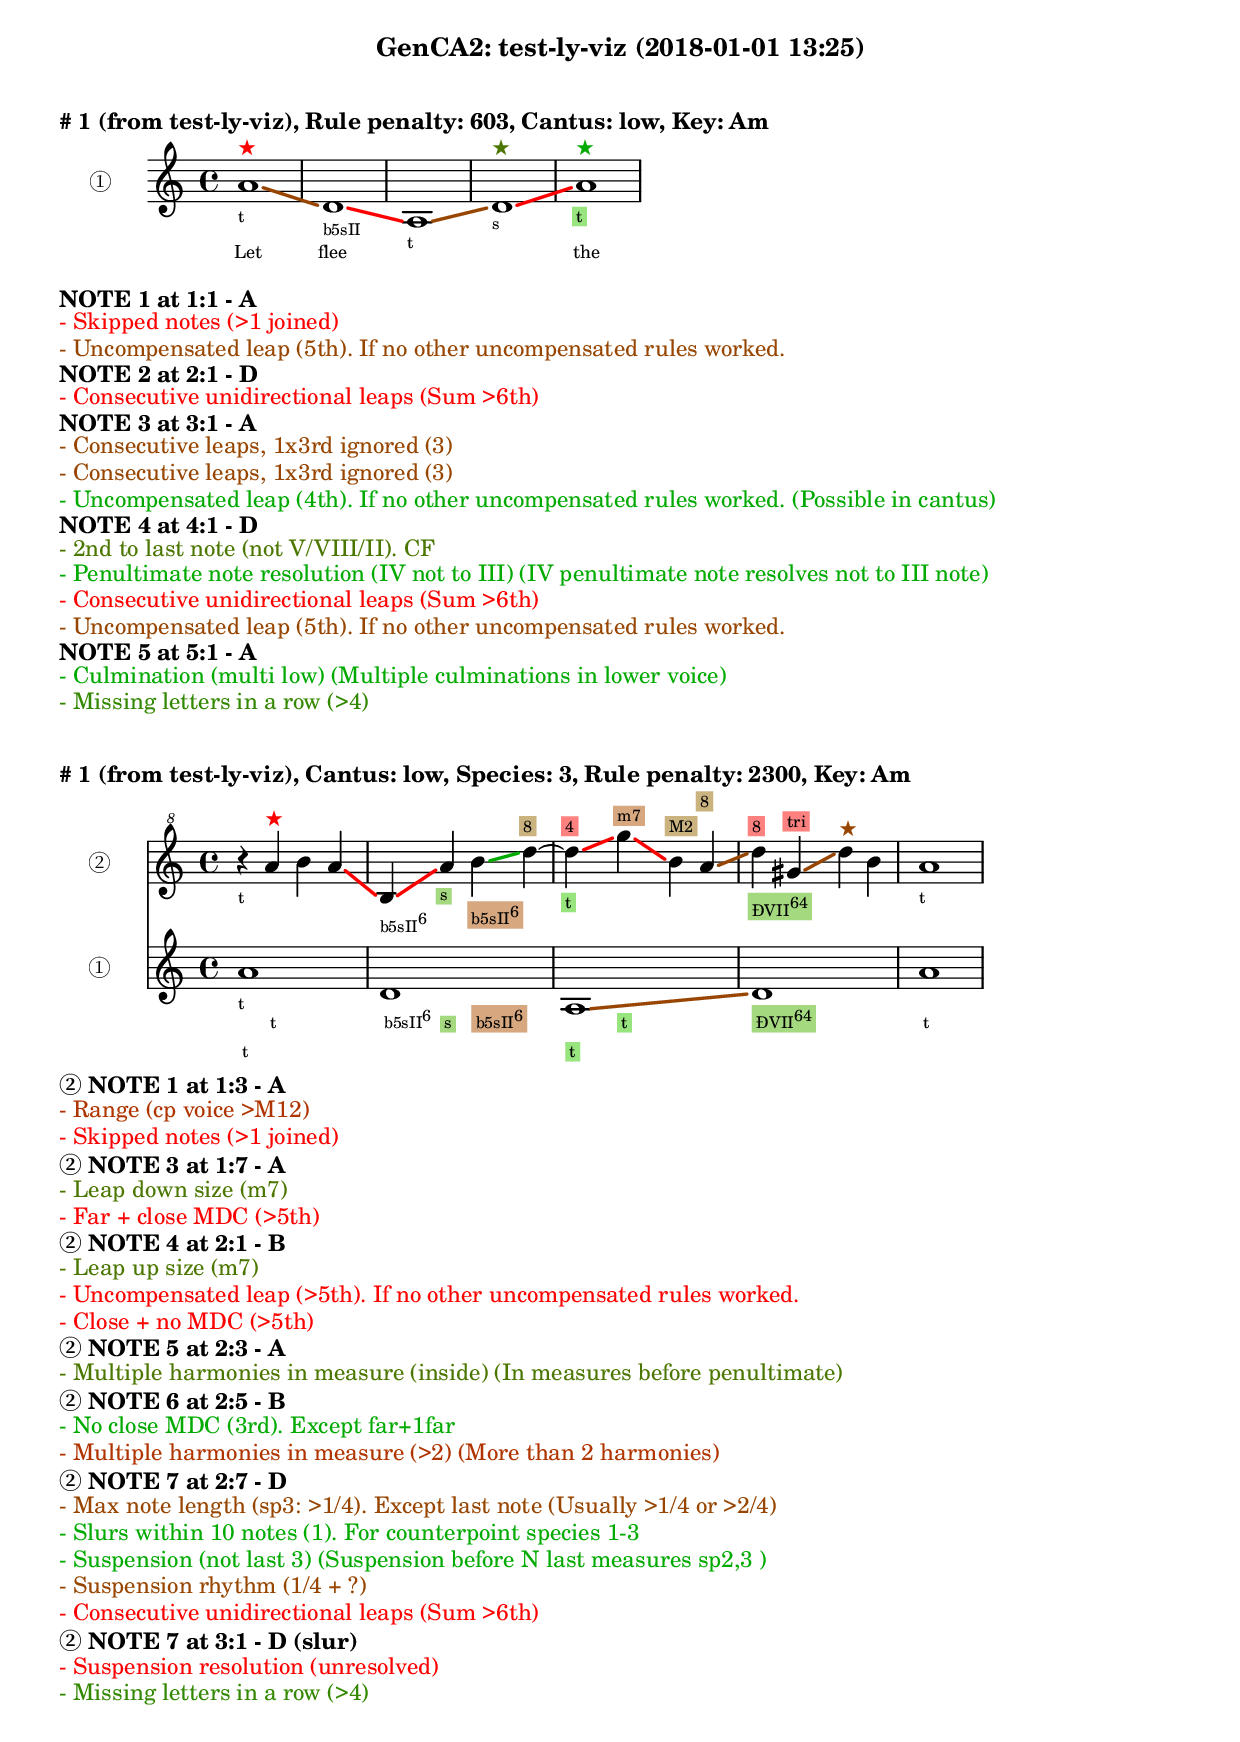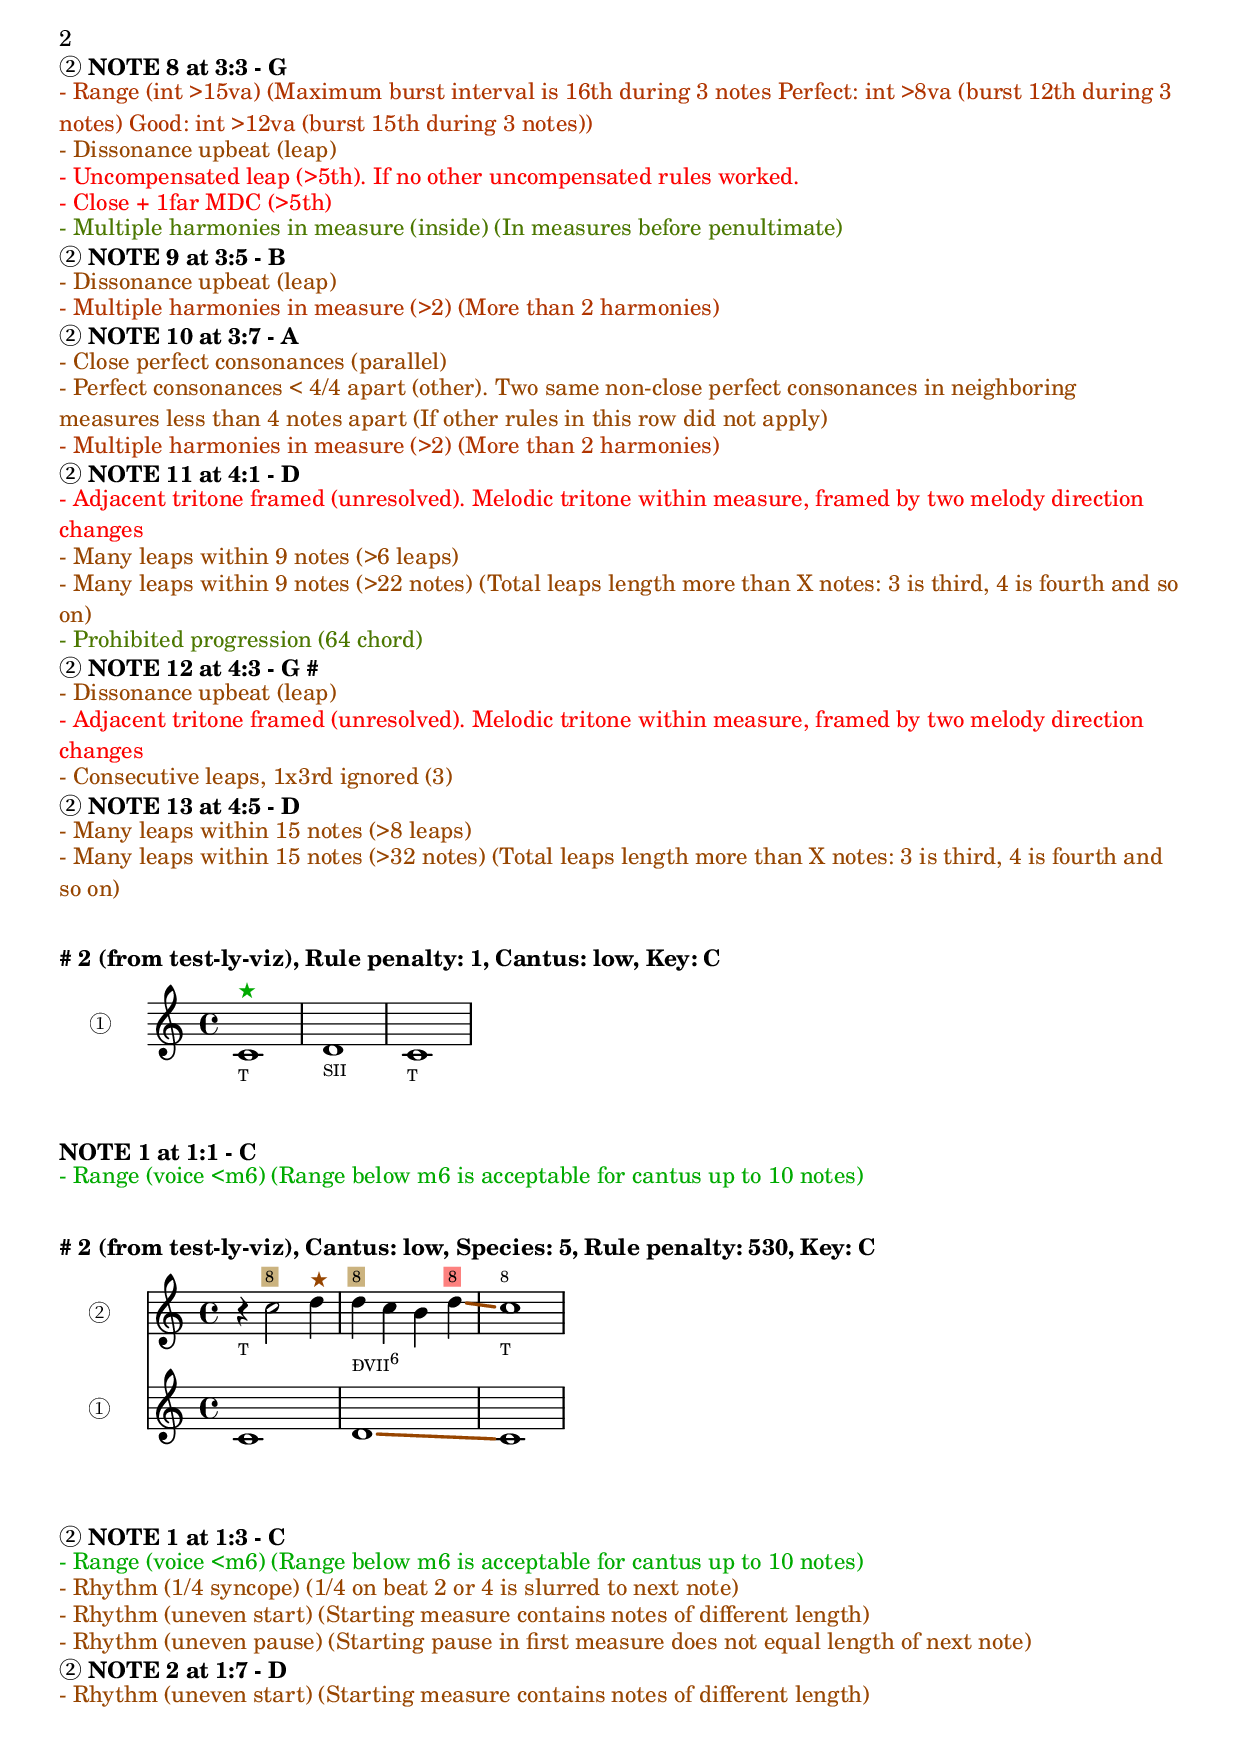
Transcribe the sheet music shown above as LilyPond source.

\version "2.18.2"
\language "english"
\paper { #(include-special-characters) }
circle =
\once \override NoteHead.stencil = #(lambda (grob)
    (let* ((note (ly:note-head::print grob))
           (combo-stencil (ly:stencil-add
               note
               (circle-stencil note 0.1 0.4))))
          (ly:make-stencil (ly:stencil-expr combo-stencil)
            (ly:stencil-extent note X)
            (ly:stencil-extent note Y))))
speakOn = {
  \override Stem.stencil =
    #(lambda (grob)
       (let* ((x-parent (ly:grob-parent grob X))
              (is-rest? (ly:grob? (ly:grob-object x-parent 'rest))))
         (if is-rest?
             empty-stencil
             (ly:stencil-combine-at-edge
              (ly:stem::print grob)
              Y
              (- (ly:grob-property grob 'direction))
              (grob-interpret-markup grob
                                     (markup #:center-align #:fontsize -4
                                             #:musicglyph "noteheads.s2cross"))
              -2.3))))
}

speakOff = {
  \revert Stem.stencil
  \revert Flag.stencil
}

#(define-markup-command (on-color layout props color arg) (color? markup?)
   (let* ((stencil (interpret-markup layout props arg))
          (X-ext (ly:stencil-extent stencil X))
          (Y-ext (ly:stencil-extent stencil Y)))
     (ly:stencil-add (ly:make-stencil
                      (list 'color color
                        (ly:stencil-expr (ly:round-filled-box X-ext Y-ext 0))
                        X-ext Y-ext)) stencil)))

\header {
  subtitle = "GenCA2: test-ly-viz (2018-01-01 13:25)"
}

\markup \wordwrap \bold {
      \vspace #2
"#"1 (from test-ly-viz), Rule penalty: 603, Cantus: low, Key: Am
}
<<
\new Staff {
  \set Staff.instrumentName = \markup { \char ##x2460 }
  \clef "treble" \key a \minor  \accidentalStyle modern-cautionary
  \time 4/4
  % \set Score.barNumberVisibility = #(every-nth-bar-number-visible 4)
  % \override Score.BarNumber.break-visibility = ##(#f #t #t)
  \new Voice = "one" \with {
    \remove "Note_heads_engraver"
    \consists "Completion_heads_engraver"
    \remove "Rest_engraver"
    \consists "Completion_rest_engraver"
    \override Glissando.minimum-length = #5
    \override Glissando.springs-and-rods = #ly:spanner::set-spacing-rods
    \override Glissando.thickness = #'3
  }
  {  \override Glissando.color=#(rgb-color 0.592 0.269 0.000)  \speakOff \revert NoteHead.style a'1
_\markup{ \teeny \on-color #(rgb-color 1 1 1) \pad-markup #0.4 \concat { t }  }
^\markup{ \tiny \with-color #(rgb-color 0.988 0.005 0.000) \char ##x2605  }
 \glissando  \override Glissando.color=#(rgb-color 0.988 0.005 0.000)  \speakOff \revert NoteHead.style d'1
_\markup{ \teeny \on-color #(rgb-color 1 1 1) \pad-markup #0.4 \concat { b5sII }  }
 \glissando  \override Glissando.color=#(rgb-color 0.592 0.269 0.000)  \speakOff \revert NoteHead.style a1
_\markup{ \teeny \on-color #(rgb-color 1 1 1) \pad-markup #0.4 \concat { t }  }
 \glissando  \override Glissando.color=#(rgb-color 0.988 0.005 0.000)  \speakOff \revert NoteHead.style d'1
_\markup{ \teeny \on-color #(rgb-color 1 1 1) \pad-markup #0.4 \concat { s }  }
^\markup{ \tiny \with-color #(rgb-color 0.294 0.468 0.000) \char ##x2605  }
 \glissando  \speakOff \revert NoteHead.style a'1
_\markup{ \teeny \on-color #(rgb-color 0.598 0.900 0.500) \pad-markup #0.4 \concat { t }  }
^\markup{ \tiny \with-color #(rgb-color 0.000 0.667 0.000) \char ##x2605  }

  }
  \addlyrics {
    \teeny Let flee \repeat unfold 2 { \skip 1 } the hills a -- dorn, __
  }    
}
>>
\markup \wordwrap \bold {
  NOTE 1 at 1:1 - A
}
\markup \wordwrap \with-color #(rgb-color 0.988 0.005 0.000) {
  - Skipped notes (>1 joined)

}
\markup \wordwrap \with-color #(rgb-color 0.592 0.269 0.000) {
  - Uncompensated leap (5th). If no other uncompensated rules worked.

}
\markup \wordwrap \bold {
  NOTE 2 at 2:1 - D
}
\markup \wordwrap \with-color #(rgb-color 0.988 0.005 0.000) {
  - Consecutive unidirectional leaps (Sum >6th)

}
\markup \wordwrap \bold {
  NOTE 3 at 3:1 - A
}
\markup \wordwrap \with-color #(rgb-color 0.592 0.269 0.000) {
  - Consecutive leaps, 1x3rd ignored (3)

}
\markup \wordwrap \with-color #(rgb-color 0.592 0.269 0.000) {
  - Consecutive leaps, 1x3rd ignored (3)

}
\markup \wordwrap \with-color #(rgb-color 0.000 0.667 0.000) {
  - Uncompensated leap (4th). If no other uncompensated rules worked. (Possible in cantus)

}
\markup \wordwrap \bold {
  NOTE 4 at 4:1 - D
}
\markup \wordwrap \with-color #(rgb-color 0.294 0.468 0.000) {
  - 2nd to last note (not V/VIII/II). CF

}
\markup \wordwrap \with-color #(rgb-color 0.000 0.667 0.000) {
  - Penultimate note resolution (IV not to III) (IV penultimate note resolves not to III note)

}
\markup \wordwrap \with-color #(rgb-color 0.988 0.005 0.000) {
  - Consecutive unidirectional leaps (Sum >6th)

}
\markup \wordwrap \with-color #(rgb-color 0.592 0.269 0.000) {
  - Uncompensated leap (5th). If no other uncompensated rules worked.

}
\markup \wordwrap \bold {
  NOTE 5 at 5:1 - A
}
\markup \wordwrap \with-color #(rgb-color 0.000 0.667 0.000) {
  - Culmination (multi low) (Multiple culminations in lower voice)

}
\markup \wordwrap \with-color #(rgb-color 0.196 0.533 0.000) {
  - Missing letters in a row (>4)

}
\markup \wordwrap \bold {
      \vspace #2
"#"1 (from test-ly-viz), Cantus: low, Species: 3, Rule penalty: 2300, Key: Am
}
<<
\new Staff {
  \set Staff.instrumentName = \markup { \char ##x2461 }
  \clef "treble^8" \key a \minor  \accidentalStyle modern-cautionary
  \time 4/4
  % \set Score.barNumberVisibility = #(every-nth-bar-number-visible 4)
  % \override Score.BarNumber.break-visibility = ##(#f #t #t)
  \new Voice \with {
    \remove "Note_heads_engraver"
    \consists "Completion_heads_engraver"
    \remove "Rest_engraver"
    \consists "Completion_rest_engraver"
  }

  { 
        \override Glissando.minimum-length = #5
    \override Glissando.springs-and-rods = #ly:spanner::set-spacing-rods
    \override Glissando.thickness = #'3
r4
_\markup{ \teeny \on-color #(rgb-color 1 1 1) \pad-markup #0.4 \concat { t }  }
 \speakOff \revert NoteHead.style a''4
^\markup{ \tiny \with-color #(rgb-color 0.988 0.005 0.000) \char ##x2605  }
 \speakOff \revert NoteHead.style b''4
 \override Glissando.color=#(rgb-color 0.988 0.005 0.000)  \speakOff \revert NoteHead.style a''4
 \glissando  \override Glissando.color=#(rgb-color 0.988 0.005 0.000)  \speakOff \revert NoteHead.style b'4
_\markup{ \teeny \on-color #(rgb-color 1 1 1) \pad-markup #0.4 \concat { b5sII \raise #0.7 6 }  }
 \glissando  \speakOff \revert NoteHead.style a''4
_\markup{ \teeny \on-color #(rgb-color 0.647 0.850 0.500) \pad-markup #0.4 \concat { s }  }
 \override Glissando.color=#(rgb-color 0.000 0.667 0.000)  \speakOff \revert NoteHead.style b''4
_\markup{ \teeny \on-color #(rgb-color 0.845 0.653 0.500) \pad-markup #0.4 \concat { b5sII \raise #0.7 6 }  }
 \glissando  \override Glissando.color=#(rgb-color 0.988 0.005 0.000)  \speakOff \revert NoteHead.style d'''4~
^\markup{ \teeny  \on-color #(rgb-color 0.796 0.702 0.500)  \pad-markup #0.4 8 }
 \override Glissando.color=#(rgb-color 0.988 0.005 0.000)  \speakOff \revert NoteHead.style d'''4
_\markup{ \teeny \on-color #(rgb-color 0.598 0.900 0.500) \pad-markup #0.4 \concat { t }  }
^\markup{ \teeny  \on-color #(rgb-color 0.994 0.504 0.500)  \pad-markup #0.4 4 }
 \glissando  \override Glissando.color=#(rgb-color 0.988 0.005 0.000)  \speakOff \revert NoteHead.style g'''4
^\markup{ \teeny  \on-color #(rgb-color 0.845 0.653 0.500)  \pad-markup #0.4 m7 }
 \glissando  \speakOff \revert NoteHead.style b''4
^\markup{ \teeny  \on-color #(rgb-color 0.796 0.702 0.500)  \pad-markup #0.4 M2 }
 \override Glissando.color=#(rgb-color 0.592 0.269 0.000)  \speakOff \revert NoteHead.style a''4
^\markup{ \teeny  \on-color #(rgb-color 0.796 0.702 0.500)  \pad-markup #0.4 8 }
 \glissando  \speakOff \revert NoteHead.style d'''4
_\markup{ \teeny \on-color #(rgb-color 0.647 0.850 0.500) \pad-markup #0.4 \concat { \char ##x00D0 VII \raise #0.7 64 }  }
^\markup{ \teeny  \on-color #(rgb-color 0.994 0.504 0.500)  \pad-markup #0.4 8 }
 \override Glissando.color=#(rgb-color 0.592 0.269 0.000)  \speakOff \revert NoteHead.style gs''4
^\markup{ \teeny  \on-color #(rgb-color 0.994 0.504 0.500)  \pad-markup #0.4 tri }
 \glissando  \speakOff \revert NoteHead.style d'''4
^\markup{ \tiny \with-color #(rgb-color 0.592 0.269 0.000) \char ##x2605  }
 \speakOff \revert NoteHead.style b''4
 \speakOff \revert NoteHead.style a''1
_\markup{ \teeny \on-color #(rgb-color 1 1 1) \pad-markup #0.4 \concat { t }  }

  }
  \addlyrics {
    \override LyricText.self-alignment-X = #LEFT
    \markup{ \teeny \on-color #(rgb-color 1 1 1) \pad-markup #0.4 \concat { t }  }
    \repeat unfold 2 { \skip 1 }
    \markup{ \teeny \on-color #(rgb-color 1 1 1) \pad-markup #0.4 \concat { b5sII \raise #0.7 6 }  }
    \markup{ \teeny \on-color #(rgb-color 0.647 0.850 0.500) \pad-markup #0.4 \concat { s }  }
    \markup{ \teeny \on-color #(rgb-color 0.845 0.653 0.500) \pad-markup #0.4 \concat { b5sII \raise #0.7 6 }  }
    \repeat unfold 1 { \skip 1 }
    \markup{ \teeny \on-color #(rgb-color 0.598 0.900 0.500) \pad-markup #0.4 \concat { t }  }
    \repeat unfold 2 { \skip 1 }
    \markup{ \teeny \on-color #(rgb-color 0.647 0.850 0.500) \pad-markup #0.4 \concat { \char ##x00D0 VII \raise #0.7 64 }  }
    \repeat unfold 3 { \skip 1 }
    \markup{ \teeny \on-color #(rgb-color 1 1 1) \pad-markup #0.4 \concat { t }  }
  }    
}
\new Staff {
  \set Staff.instrumentName = \markup { \char ##x2460 }
  \clef "treble" \key a \minor  \accidentalStyle modern-cautionary
  \time 4/4
  % \set Score.barNumberVisibility = #(every-nth-bar-number-visible 4)
  % \override Score.BarNumber.break-visibility = ##(#f #t #t)
  \new Voice \with {
    \remove "Note_heads_engraver"
    \consists "Completion_heads_engraver"
    \remove "Rest_engraver"
    \consists "Completion_rest_engraver"
  }

  {  
        \override Glissando.minimum-length = #5
    \override Glissando.springs-and-rods = #ly:spanner::set-spacing-rods
    \override Glissando.thickness = #'3
\speakOff \revert NoteHead.style a'1
_\markup{ \teeny \on-color #(rgb-color 1 1 1) \pad-markup #0.4 \concat { t }  }
\speakOff \revert NoteHead.style d'1
 \override Glissando.color=#(rgb-color 0.592 0.269 0.000)  \speakOff \revert NoteHead.style a1
 \glissando  \speakOff \revert NoteHead.style d'1
 \speakOff \revert NoteHead.style a'1

  }
  \addlyrics {
    \override LyricText.self-alignment-X = #LEFT
    \markup{ \teeny \on-color #(rgb-color 1 1 1) \pad-markup #0.4 \concat { t }  }
    \repeat unfold 1 { \skip 1 }
    \markup{ \teeny \on-color #(rgb-color 0.598 0.900 0.500) \pad-markup #0.4 \concat { t }  }
    \repeat unfold 1 { \skip 1 }
  }    
}
>>
\markup \wordwrap \bold {
  \char ##x2461 NOTE 1 at 1:3 - A
}
\markup \wordwrap \with-color #(rgb-color 0.690 0.204 0.000) {
  - Range (cp voice >M12)

}
\markup \wordwrap \with-color #(rgb-color 0.988 0.005 0.000) {
  - Skipped notes (>1 joined)

}
\markup \wordwrap \bold {
  \char ##x2461 NOTE 3 at 1:7 - A
}
\markup \wordwrap \with-color #(rgb-color 0.294 0.468 0.000) {
  - Leap down size (m7)

}
\markup \wordwrap \with-color #(rgb-color 0.988 0.005 0.000) {
  - Far + close MDC (>5th)

}
\markup \wordwrap \bold {
  \char ##x2461 NOTE 4 at 2:1 - B
}
\markup \wordwrap \with-color #(rgb-color 0.294 0.468 0.000) {
  - Leap up size (m7)

}
\markup \wordwrap \with-color #(rgb-color 0.988 0.005 0.000) {
  - Uncompensated leap (>5th). If no other uncompensated rules worked.

}
\markup \wordwrap \with-color #(rgb-color 0.988 0.005 0.000) {
  - Close + no MDC (>5th)

}
\markup \wordwrap \bold {
  \char ##x2461 NOTE 5 at 2:3 - A
}
\markup \wordwrap \with-color #(rgb-color 0.294 0.468 0.000) {
  - Multiple harmonies in measure (inside) (In measures before penultimate)

}
\markup \wordwrap \bold {
  \char ##x2461 NOTE 6 at 2:5 - B
}
\markup \wordwrap \with-color #(rgb-color 0.000 0.667 0.000) {
  - No close MDC (3rd). Except far+1far

}
\markup \wordwrap \with-color #(rgb-color 0.690 0.204 0.000) {
  - Multiple harmonies in measure (>2) (More than 2 harmonies)

}
\markup \wordwrap \bold {
  \char ##x2461 NOTE 7 at 2:7 - D
}
\markup \wordwrap \with-color #(rgb-color 0.592 0.269 0.000) {
  - Max note length (sp3: >1/4). Except last note (Usually >1/4 or >2/4)

}
\markup \wordwrap \with-color #(rgb-color 0.000 0.667 0.000) {
  - Slurs within 10 notes (1). For counterpoint species 1-3

}
\markup \wordwrap \with-color #(rgb-color 0.000 0.667 0.000) {
  - Suspension (not last 3) (Suspension before N last measures {sp2,3})

}
\markup \wordwrap \with-color #(rgb-color 0.592 0.269 0.000) {
  - Suspension rhythm (1/4 + ?)

}
\markup \wordwrap \with-color #(rgb-color 0.988 0.005 0.000) {
  - Consecutive unidirectional leaps (Sum >6th)

}
\markup \wordwrap \bold {
  \char ##x2461 NOTE 7 at 3:1 - D (slur)
}
\markup \wordwrap \with-color #(rgb-color 0.988 0.005 0.000) {
  - Suspension resolution (unresolved)

}
\markup \wordwrap \with-color #(rgb-color 0.196 0.533 0.000) {
  - Missing letters in a row (>4)

}
\markup \wordwrap \bold {
  \char ##x2461 NOTE 8 at 3:3 - G
}
\markup \wordwrap \with-color #(rgb-color 0.690 0.204 0.000) {
  - Range (int >15va) (Maximum burst interval is 16th during 3 notes  Perfect: int >8va (burst 12th during 3 notes) Good: int >12va (burst 15th during 3 notes))

}
\markup \wordwrap \with-color #(rgb-color 0.592 0.269 0.000) {
  - Dissonance upbeat (leap)

}
\markup \wordwrap \with-color #(rgb-color 0.988 0.005 0.000) {
  - Uncompensated leap (>5th). If no other uncompensated rules worked.

}
\markup \wordwrap \with-color #(rgb-color 0.988 0.005 0.000) {
  - Close + 1far MDC (>5th)

}
\markup \wordwrap \with-color #(rgb-color 0.294 0.468 0.000) {
  - Multiple harmonies in measure (inside) (In measures before penultimate)

}
\markup \wordwrap \bold {
  \char ##x2461 NOTE 9 at 3:5 - B
}
\markup \wordwrap \with-color #(rgb-color 0.592 0.269 0.000) {
  - Dissonance upbeat (leap)

}
\markup \wordwrap \with-color #(rgb-color 0.690 0.204 0.000) {
  - Multiple harmonies in measure (>2) (More than 2 harmonies)

}
\markup \wordwrap \bold {
  \char ##x2461 NOTE 10 at 3:7 - A
}
\markup \wordwrap \with-color #(rgb-color 0.592 0.269 0.000) {
  - Close perfect consonances (parallel)

}
\markup \wordwrap \with-color #(rgb-color 0.592 0.269 0.000) {
  - Perfect consonances < 4/4 apart (other). Two same non-close perfect consonances in neighboring measures less than 4 notes apart (If other rules in this row did not apply)

}
\markup \wordwrap \with-color #(rgb-color 0.690 0.204 0.000) {
  - Multiple harmonies in measure (>2) (More than 2 harmonies)

}
\markup \wordwrap \bold {
  \char ##x2461 NOTE 11 at 4:1 - D
}
\markup \wordwrap \with-color #(rgb-color 0.988 0.005 0.000) {
  - Adjacent tritone framed (unresolved). Melodic tritone within measure, framed by two melody direction changes

}
\markup \wordwrap \with-color #(rgb-color 0.592 0.269 0.000) {
  - Many leaps within 9 notes (>6 leaps)

}
\markup \wordwrap \with-color #(rgb-color 0.592 0.269 0.000) {
  - Many leaps within 9 notes (>22 notes) (Total leaps length more than X notes:  3 is third, 4 is fourth and so on)

}
\markup \wordwrap \with-color #(rgb-color 0.294 0.468 0.000) {
  - Prohibited progression (64 chord)

}
\markup \wordwrap \bold {
  \char ##x2461 NOTE 12 at 4:3 - G"#"
}
\markup \wordwrap \with-color #(rgb-color 0.592 0.269 0.000) {
  - Dissonance upbeat (leap)

}
\markup \wordwrap \with-color #(rgb-color 0.988 0.005 0.000) {
  - Adjacent tritone framed (unresolved). Melodic tritone within measure, framed by two melody direction changes

}
\markup \wordwrap \with-color #(rgb-color 0.592 0.269 0.000) {
  - Consecutive leaps, 1x3rd ignored (3)

}
\markup \wordwrap \bold {
  \char ##x2461 NOTE 13 at 4:5 - D
}
\markup \wordwrap \with-color #(rgb-color 0.592 0.269 0.000) {
  - Many leaps within 15 notes (>8 leaps)

}
\markup \wordwrap \with-color #(rgb-color 0.592 0.269 0.000) {
  - Many leaps within 15 notes (>32 notes) (Total leaps length more than X notes:  3 is third, 4 is fourth and so on)

}
\markup \wordwrap \bold {
      \vspace #2
"#"2 (from test-ly-viz), Rule penalty: 1, Cantus: low, Key: C
}
<<
\new Staff {
  \set Staff.instrumentName = \markup { \char ##x2460 }
  \clef "treble" \key c \major  \accidentalStyle modern-cautionary
  \time 4/4
  % \set Score.barNumberVisibility = #(every-nth-bar-number-visible 4)
  % \override Score.BarNumber.break-visibility = ##(#f #t #t)
  \new Voice \with {
    \remove "Note_heads_engraver"
    \consists "Completion_heads_engraver"
    \remove "Rest_engraver"
    \consists "Completion_rest_engraver"
    \override Glissando.minimum-length = #5
    \override Glissando.springs-and-rods = #ly:spanner::set-spacing-rods
    \override Glissando.thickness = #'3
  }

  {  \speakOff \revert NoteHead.style c'1
_\markup{ \teeny \on-color #(rgb-color 1 1 1) \pad-markup #0.4 \concat { T }  }
^\markup{ \tiny \with-color #(rgb-color 0.000 0.667 0.000) \char ##x2605  }
 \speakOff \revert NoteHead.style d'1
_\markup{ \teeny \on-color #(rgb-color 1 1 1) \pad-markup #0.4 \concat { SII }  }
 \speakOff \revert NoteHead.style c'1
_\markup{ \teeny \on-color #(rgb-color 1 1 1) \pad-markup #0.4 \concat { T }  }

  }
}
>>
\markup \wordwrap \bold {
  NOTE 1 at 1:1 - C
}
\markup \wordwrap \with-color #(rgb-color 0.000 0.667 0.000) {
  - Range (voice <m6) (Range below m6 is acceptable for cantus up to 10 notes)

}
\markup \wordwrap \bold {
      \vspace #2
"#"2 (from test-ly-viz), Cantus: low, Species: 5, Rule penalty: 530, Key: C
}
<<
\new Staff {
  \set Staff.instrumentName = \markup { \char ##x2461 }
  \clef "treble" \key c \major  \accidentalStyle modern-cautionary
  \time 4/4
  % \set Score.barNumberVisibility = #(every-nth-bar-number-visible 4)
  % \override Score.BarNumber.break-visibility = ##(#f #t #t)
  \new Voice \with {
    \remove "Note_heads_engraver"
    \consists "Completion_heads_engraver"
    \remove "Rest_engraver"
    \consists "Completion_rest_engraver"
    \override Glissando.minimum-length = #5
    \override Glissando.springs-and-rods = #ly:spanner::set-spacing-rods
    \override Glissando.thickness = #'3
  }

  { r4
_\markup{ \teeny \on-color #(rgb-color 1 1 1) \pad-markup #0.4 \concat { T }  }
 \speakOff \revert NoteHead.style c''2
^\markup{ \teeny  \on-color #(rgb-color 0.796 0.702 0.500)  \pad-markup #0.4 8 }
 \speakOff \revert NoteHead.style d''4
^\markup{ \tiny \with-color #(rgb-color 0.592 0.269 0.000) \char ##x2605  }
 \speakOff \revert NoteHead.style d''4
_\markup{ \teeny \on-color #(rgb-color 1 1 1) \pad-markup #0.4 \concat { \char ##x00D0 VII \raise #0.7 6 }  }
^\markup{ \teeny  \on-color #(rgb-color 0.796 0.702 0.500)  \pad-markup #0.4 8 }
 \speakOff \revert NoteHead.style c''4
 \speakOff \revert NoteHead.style b'4
 \override Glissando.color=#(rgb-color 0.592 0.269 0.000)  \speakOff \revert NoteHead.style d''4
^\markup{ \teeny  \on-color #(rgb-color 0.994 0.504 0.500)  \pad-markup #0.4 8 }
 \glissando  \speakOff \revert NoteHead.style c''1
_\markup{ \teeny \on-color #(rgb-color 1 1 1) \pad-markup #0.4 \concat { T }  }
^\markup{ \teeny  \pad-markup #0.4 8 }

  }
}
\new Staff {
  \set Staff.instrumentName = \markup { \char ##x2460 }
  \clef "treble" \key c \major  \accidentalStyle modern-cautionary
  \time 4/4
  % \set Score.barNumberVisibility = #(every-nth-bar-number-visible 4)
  % \override Score.BarNumber.break-visibility = ##(#f #t #t)
  \new Voice \with {
    \remove "Note_heads_engraver"
    \consists "Completion_heads_engraver"
    \remove "Rest_engraver"
    \consists "Completion_rest_engraver"
    \override Glissando.minimum-length = #5
    \override Glissando.springs-and-rods = #ly:spanner::set-spacing-rods
    \override Glissando.thickness = #'3
  }

  {  \speakOff \revert NoteHead.style c'1
 \override Glissando.color=#(rgb-color 0.592 0.269 0.000)  \speakOff \revert NoteHead.style d'1
 \glissando  \speakOff \revert NoteHead.style c'1

  }
}
>>
\markup \wordwrap \bold {
  \char ##x2461 NOTE 1 at 1:3 - C
}
\markup \wordwrap \with-color #(rgb-color 0.000 0.667 0.000) {
  - Range (voice <m6) (Range below m6 is acceptable for cantus up to 10 notes)

}
\markup \wordwrap \with-color #(rgb-color 0.592 0.269 0.000) {
  - Rhythm (1/4 syncope) (1/4 on beat 2 or 4 is slurred to next note)

}
\markup \wordwrap \with-color #(rgb-color 0.592 0.269 0.000) {
  - Rhythm (uneven start) (Starting measure contains notes of different length)

}
\markup \wordwrap \with-color #(rgb-color 0.592 0.269 0.000) {
  - Rhythm (uneven pause) (Starting pause in first measure does not equal length of next note)

}
\markup \wordwrap \bold {
  \char ##x2461 NOTE 2 at 1:7 - D
}
\markup \wordwrap \with-color #(rgb-color 0.592 0.269 0.000) {
  - Rhythm (uneven start) (Starting measure contains notes of different length)

}
\markup \wordwrap \with-color #(rgb-color 0.000 0.667 0.000) {
  - Anticipation (any) (Prohibit this rule to prevent detection of any anticipation. By default allows stepwize anticipation in cadence with next note longer and previous note longer or equal)

}
\markup \wordwrap \with-color #(rgb-color 0.592 0.269 0.000) {
  - Anticipation (inside) (Anticipation inside counterpoint - not in cadence)

}
\markup \wordwrap \bold {
  \char ##x2461 NOTE 3 at 2:1 - D
}
\markup \wordwrap \with-color #(rgb-color 0.592 0.269 0.000) {
  - Perfect consonances < 4/4 apart (anticipation). Two same non-close perfect consonances in neighboring measures less than 4 notes apart (Second interval is anticipation downbeat)

}
\markup \wordwrap \bold {
  \char ##x2461 NOTE 6 at 2:7 - D
}
\markup \wordwrap \with-color #(rgb-color 0.988 0.005 0.000) {
  - Culmination (multi high) (Multiple culminations in higher voice)

}
\markup \wordwrap \with-color #(rgb-color 0.592 0.269 0.000) {
  - Close perfect consonances (parallel)

}
\header {tagline = "This file was created by MGen v3.0-2-g2632972-dirty"}
\markup { 
  \vspace #2
  \bold Legend:
} 

\markup {
  \line {
  \vspace #1
    \column {
      \char ##x2461
      \bold 4:3
      \raise #0.3 \tiny \with-color #(rgb-color 0.000 0.767 0.000) \char ##x2605
      \raise #0.3 \tiny \with-color #(rgb-color 0.867 0.0 0.000) \char ##x2605
      \raise #0.9 \circle \note #"1" #1
      \raise #0.9 \musicglyph #"noteheads.s2xcircle"
      \raise #0.9 \musicglyph #"noteheads.s0harmonic"
      \char ##x00D0
      \char ##x0111
    }
    \hspace #5
    \column {
      "Voice number (2) is shown before note"
      "For each note bar number (4) and croche beat (3) is shown"
      "This note violates minor rule"
      "This note violates major rule"
      "This note was corrected"
      "This note is a dissonance"
      "This note has negative rpos (can be passing or auxiliary)"
      "This letter is used for major Dominant chord to distinguish from D note"
      "This letter is used for minor Dominant chord to distinguish from D note"
    }
  }
} 

